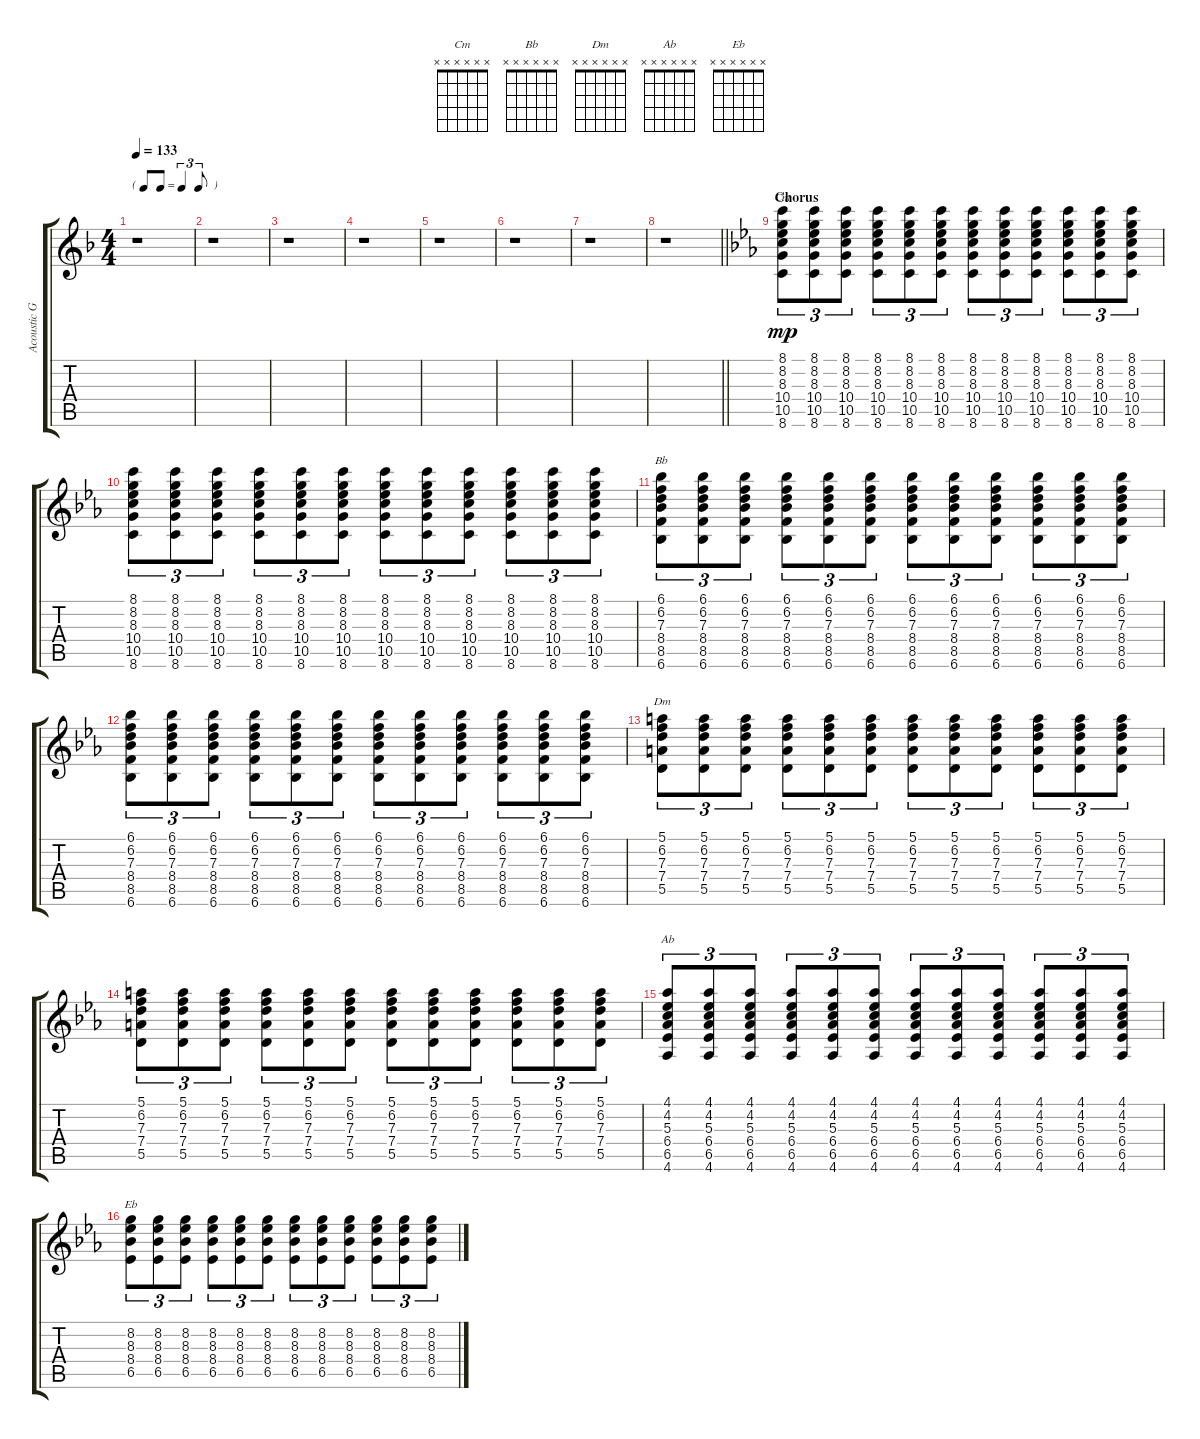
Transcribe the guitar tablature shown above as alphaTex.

\track ("Acoustic Guitar" "Acoustic G") {instrument acousticguitarsteel}
\staff {score tabs}
\tuning (E4 B3 G3 D3 A2 E2) {hide}
\chord ("Cm" x x x x x x)
\chord ("Bb" x x x x x x)
\chord ("Dm" x x x x x x)
\chord ("Ab" x x x x x x)
\chord ("Eb" x x x x x x)
\ts (4 4)
\tf triplet8th
\tempo 133
\clef g2
\ks dminor
r.1{dy mp} |
r.1 |
r.1 |
r.1 |
r.1 |
r.1 |
r.1 |
\barLineRight lightlight
r.1 |
\section ("" "Chorus")
\ks cminor
(8.1 8.2 8.3 10.4 10.5 8.6).8{tu (3 2) ch "Cm"} (8.1 8.2 8.3 10.4 10.5 8.6).8{tu (3 2)} (8.1 8.2 8.3 10.4 10.5 8.6).8{tu (3 2)} (8.1 8.2 8.3 10.4 10.5 8.6).8{tu (3 2)} (8.1 8.2 8.3 10.4 10.5 8.6).8{tu (3 2)} (8.1 8.2 8.3 10.4 10.5 8.6).8{tu (3 2)} (8.1 8.2 8.3 10.4 10.5 8.6).8{tu (3 2)} (8.1 8.2 8.3 10.4 10.5 8.6).8{tu (3 2)} (8.1 8.2 8.3 10.4 10.5 8.6).8{tu (3 2)} (8.1 8.2 8.3 10.4 10.5 8.6).8{tu (3 2)} (8.1 8.2 8.3 10.4 10.5 8.6).8{tu (3 2)} (8.1 8.2 8.3 10.4 10.5 8.6).8{tu (3 2)} |
(8.1 8.2 8.3 10.4 10.5 8.6).8{tu (3 2)} (8.1 8.2 8.3 10.4 10.5 8.6).8{tu (3 2)} (8.1 8.2 8.3 10.4 10.5 8.6).8{tu (3 2)} (8.1 8.2 8.3 10.4 10.5 8.6).8{tu (3 2)} (8.1 8.2 8.3 10.4 10.5 8.6).8{tu (3 2)} (8.1 8.2 8.3 10.4 10.5 8.6).8{tu (3 2)} (8.1 8.2 8.3 10.4 10.5 8.6).8{tu (3 2)} (8.1 8.2 8.3 10.4 10.5 8.6).8{tu (3 2)} (8.1 8.2 8.3 10.4 10.5 8.6).8{tu (3 2)} (8.1 8.2 8.3 10.4 10.5 8.6).8{tu (3 2)} (8.1 8.2 8.3 10.4 10.5 8.6).8{tu (3 2)} (8.1 8.2 8.3 10.4 10.5 8.6).8{tu (3 2)} |
(6.1 6.2 7.3 8.4 8.5 6.6).8{tu (3 2) ch "Bb"} (6.1 6.2 7.3 8.4 8.5 6.6).8{tu (3 2)} (6.1 6.2 7.3 8.4 8.5 6.6).8{tu (3 2)} (6.1 6.2 7.3 8.4 8.5 6.6).8{tu (3 2)} (6.1 6.2 7.3 8.4 8.5 6.6).8{tu (3 2)} (6.1 6.2 7.3 8.4 8.5 6.6).8{tu (3 2)} (6.1 6.2 7.3 8.4 8.5 6.6).8{tu (3 2)} (6.1 6.2 7.3 8.4 8.5 6.6).8{tu (3 2)} (6.1 6.2 7.3 8.4 8.5 6.6).8{tu (3 2)} (6.1 6.2 7.3 8.4 8.5 6.6).8{tu (3 2)} (6.1 6.2 7.3 8.4 8.5 6.6).8{tu (3 2)} (6.1 6.2 7.3 8.4 8.5 6.6).8{tu (3 2)} |
(6.1 6.2 7.3 8.4 8.5 6.6).8{tu (3 2)} (6.1 6.2 7.3 8.4 8.5 6.6).8{tu (3 2)} (6.1 6.2 7.3 8.4 8.5 6.6).8{tu (3 2)} (6.1 6.2 7.3 8.4 8.5 6.6).8{tu (3 2)} (6.1 6.2 7.3 8.4 8.5 6.6).8{tu (3 2)} (6.1 6.2 7.3 8.4 8.5 6.6).8{tu (3 2)} (6.1 6.2 7.3 8.4 8.5 6.6).8{tu (3 2)} (6.1 6.2 7.3 8.4 8.5 6.6).8{tu (3 2)} (6.1 6.2 7.3 8.4 8.5 6.6).8{tu (3 2)} (6.1 6.2 7.3 8.4 8.5 6.6).8{tu (3 2)} (6.1 6.2 7.3 8.4 8.5 6.6).8{tu (3 2)} (6.1 6.2 7.3 8.4 8.5 6.6).8{tu (3 2)} |
(5.1 6.2 7.3 7.4 5.5).8{tu (3 2) ch "Dm"} (5.1 6.2 7.3 7.4 5.5).8{tu (3 2)} (5.1 6.2 7.3 7.4 5.5).8{tu (3 2)} (5.1 6.2 7.3 7.4 5.5).8{tu (3 2)} (5.1 6.2 7.3 7.4 5.5).8{tu (3 2)} (5.1 6.2 7.3 7.4 5.5).8{tu (3 2)} (5.1 6.2 7.3 7.4 5.5).8{tu (3 2)} (5.1 6.2 7.3 7.4 5.5).8{tu (3 2)} (5.1 6.2 7.3 7.4 5.5).8{tu (3 2)} (5.1 6.2 7.3 7.4 5.5).8{tu (3 2)} (5.1 6.2 7.3 7.4 5.5).8{tu (3 2)} (5.1 6.2 7.3 7.4 5.5).8{tu (3 2)} |
(5.1 6.2 7.3 7.4 5.5).8{tu (3 2)} (5.1 6.2 7.3 7.4 5.5).8{tu (3 2)} (5.1 6.2 7.3 7.4 5.5).8{tu (3 2)} (5.1 6.2 7.3 7.4 5.5).8{tu (3 2)} (5.1 6.2 7.3 7.4 5.5).8{tu (3 2)} (5.1 6.2 7.3 7.4 5.5).8{tu (3 2)} (5.1 6.2 7.3 7.4 5.5).8{tu (3 2)} (5.1 6.2 7.3 7.4 5.5).8{tu (3 2)} (5.1 6.2 7.3 7.4 5.5).8{tu (3 2)} (5.1 6.2 7.3 7.4 5.5).8{tu (3 2)} (5.1 6.2 7.3 7.4 5.5).8{tu (3 2)} (5.1 6.2 7.3 7.4 5.5).8{tu (3 2)} |
(4.1 4.2 5.3 6.4 6.5 4.6).8{tu (3 2) ch "Ab"} (4.1 4.2 5.3 6.4 6.5 4.6).8{tu (3 2)} (4.1 4.2 5.3 6.4 6.5 4.6).8{tu (3 2)} (4.1 4.2 5.3 6.4 6.5 4.6).8{tu (3 2)} (4.1 4.2 5.3 6.4 6.5 4.6).8{tu (3 2)} (4.1 4.2 5.3 6.4 6.5 4.6).8{tu (3 2)} (4.1 4.2 5.3 6.4 6.5 4.6).8{tu (3 2)} (4.1 4.2 5.3 6.4 6.5 4.6).8{tu (3 2)} (4.1 4.2 5.3 6.4 6.5 4.6).8{tu (3 2)} (4.1 4.2 5.3 6.4 6.5 4.6).8{tu (3 2)} (4.1 4.2 5.3 6.4 6.5 4.6).8{tu (3 2)} (4.1 4.2 5.3 6.4 6.5 4.6).8{tu (3 2)} |
(8.2 8.3 8.4 6.5).8{tu (3 2) ch "Eb"} (8.2 8.3 8.4 6.5).8{tu (3 2)} (8.2 8.3 8.4 6.5).8{tu (3 2)} (8.2 8.3 8.4 6.5).8{tu (3 2)} (8.2 8.3 8.4 6.5).8{tu (3 2)} (8.2 8.3 8.4 6.5).8{tu (3 2)} (8.2 8.3 8.4 6.5).8{tu (3 2)} (8.2 8.3 8.4 6.5).8{tu (3 2)} (8.2 8.3 8.4 6.5).8{tu (3 2)} (8.2 8.3 8.4 6.5).8{tu (3 2)} (8.2 8.3 8.4 6.5).8{tu (3 2)} (8.2 8.3 8.4 6.5).8{tu (3 2)}
